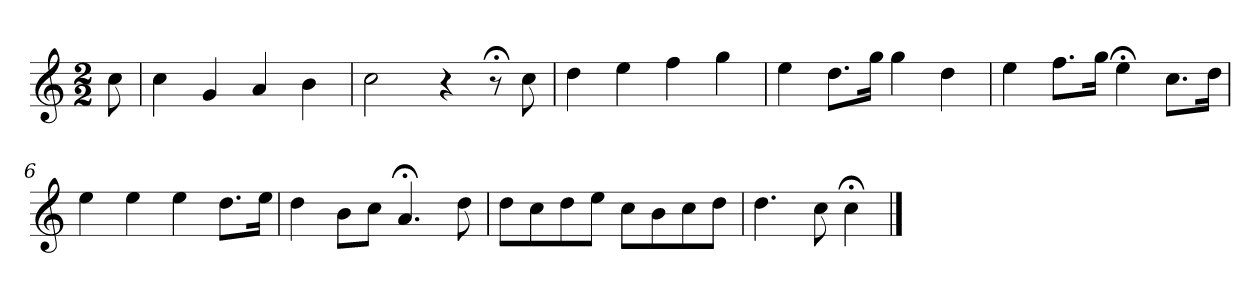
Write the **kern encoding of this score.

**kern
*part1
*staff1
*k[]
*C:
*M2/2
*MM120
=
8cc
=1
4cc
4g
4a
4b
=2
2cc
4r
8r;<
8cc
=3
4dd
4ee
4ff
4gg
=4
4ee
8.ddL
16ggJk
4gg
4dd
=5
4ee
8.ffL
16ggJk
4ee;<
8.ccL
16ddJk
=6
4ee
4ee
4ee
8.ddL
16eeJk
=7
4dd
8bL
8ccJ
4.a;<
8dd
=8
8ddL
8cc
8dd
8eeJ
8ccL
8b
8cc
8ddJ
=9
4.dd
8cc
4cc;<
==
*-
